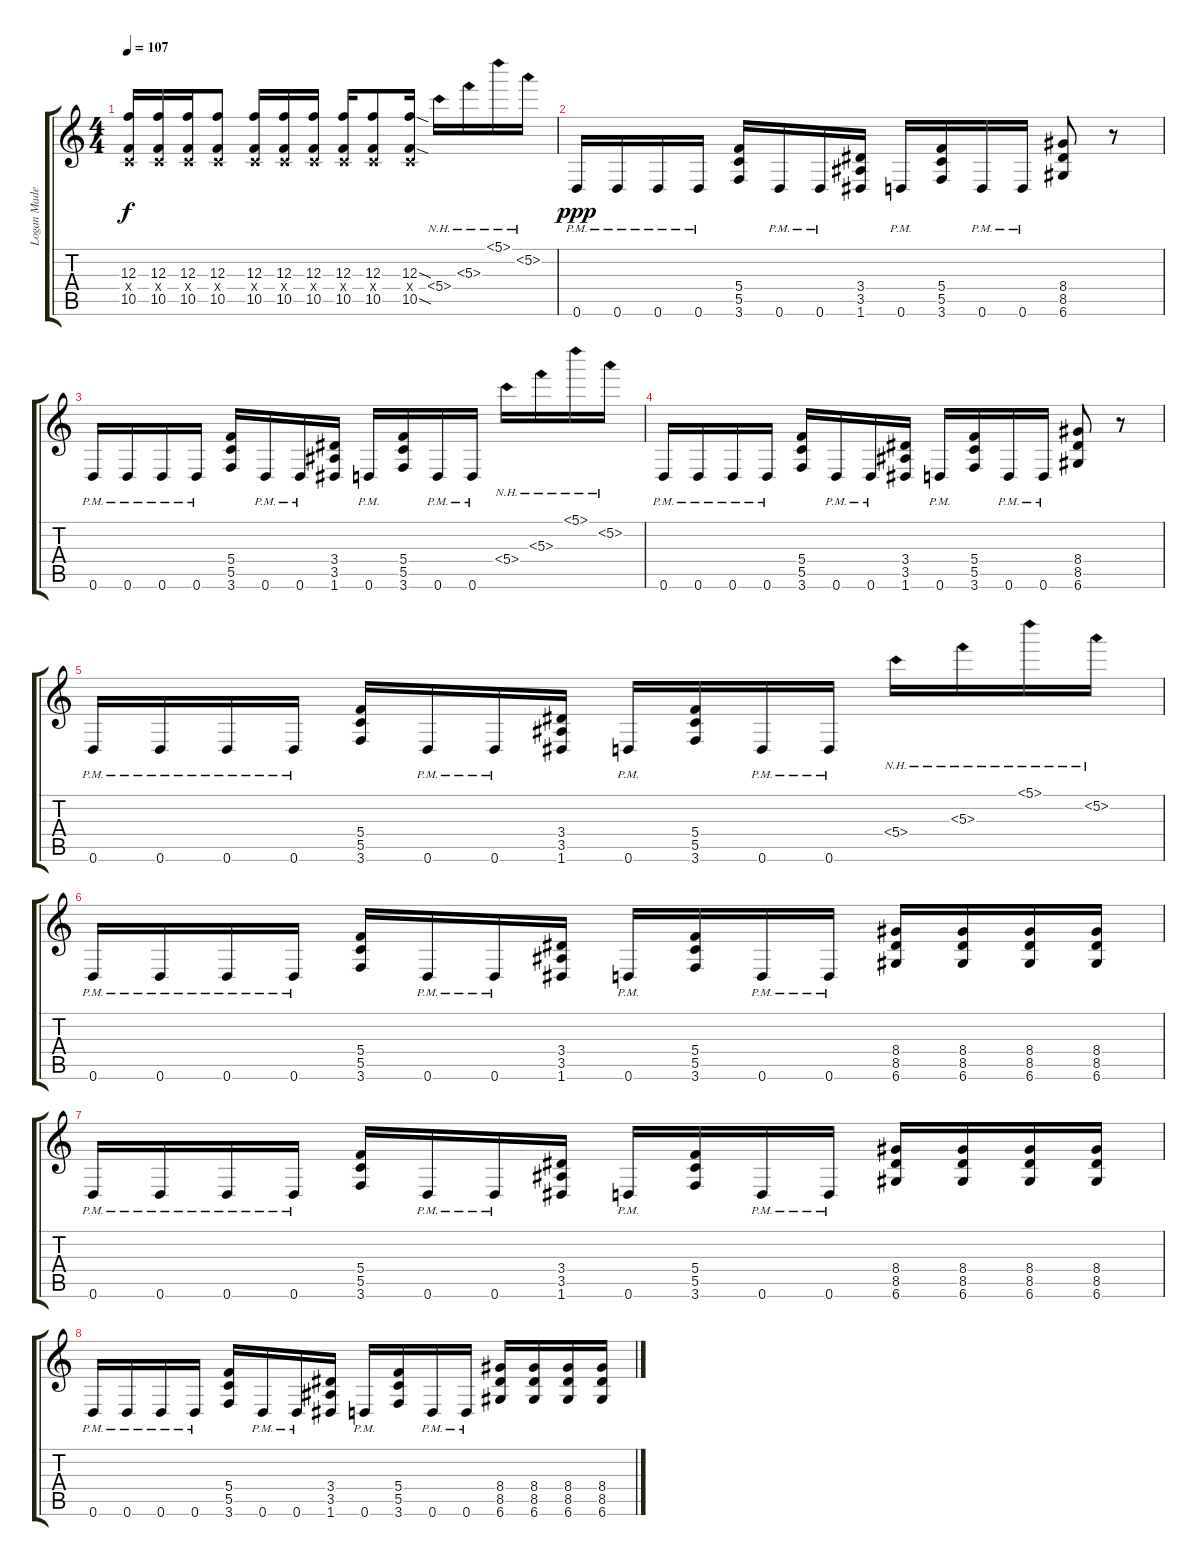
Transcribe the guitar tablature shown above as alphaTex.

\track ("Logan Mader" "Logan Made") {instrument distortionguitar}
\staff {score tabs}
\tuning (D4 A3 F3 C3 G2 D2) {hide}
\ts (4 4)
\tempo 107
\clef g2
\ks c
(12.3 0.4{x} 10.5).16{dy f} (12.3 0.4{x} 10.5).16 (12.3 0.4{x} 10.5).16 (12.3 0.4{x} 10.5).8 (12.3 0.4{x} 10.5).16 (12.3 0.4{x} 10.5).16 (12.3 0.4{x} 10.5).16 (12.3 0.4{x} 10.5).16 (12.3 0.4{x} 10.5).8 (12.3{sod} 0.4{x} 10.5{sod}).16 5.4{nh}.16 5.3{nh}.16 5.1{nh}.16 5.2{nh}.16 |
0.6{pm}.16{dy ppp} 0.6{pm}.16 0.6{pm}.16 0.6{pm}.16 (5.4 5.5 3.6).16 0.6{pm}.16 0.6{pm}.16 (3.4 3.5 1.6).16 0.6{pm}.16 (5.4 5.5 3.6).16 0.6{pm}.16 0.6{pm}.16 (8.4 8.5 6.6).8 r.8 |
0.6{pm}.16 0.6{pm}.16 0.6{pm}.16 0.6{pm}.16 (5.4 5.5 3.6).16 0.6{pm}.16 0.6{pm}.16 (3.4 3.5 1.6).16 0.6{pm}.16 (5.4 5.5 3.6).16 0.6{pm}.16 0.6{pm}.16 5.4{nh}.16 5.3{nh}.16 5.1{nh}.16 5.2{nh}.16 |
0.6{pm}.16 0.6{pm}.16 0.6{pm}.16 0.6{pm}.16 (5.4 5.5 3.6).16 0.6{pm}.16 0.6{pm}.16 (3.4 3.5 1.6).16 0.6{pm}.16 (5.4 5.5 3.6).16 0.6{pm}.16 0.6{pm}.16 (8.4 8.5 6.6).8 r.8 |
0.6{pm}.16 0.6{pm}.16 0.6{pm}.16 0.6{pm}.16 (5.4 5.5 3.6).16 0.6{pm}.16 0.6{pm}.16 (3.4 3.5 1.6).16 0.6{pm}.16 (5.4 5.5 3.6).16 0.6{pm}.16 0.6{pm}.16 5.4{nh}.16 5.3{nh}.16 5.1{nh}.16 5.2{nh}.16 |
0.6{pm}.16 0.6{pm}.16 0.6{pm}.16 0.6{pm}.16 (5.4 5.5 3.6).16 0.6{pm}.16 0.6{pm}.16 (3.4 3.5 1.6).16 0.6{pm}.16 (5.4 5.5 3.6).16 0.6{pm}.16 0.6{pm}.16 (8.4 8.5 6.6).16 (8.4 8.5 6.6).16 (8.4 8.5 6.6).16 (8.4 8.5 6.6).16 |
0.6{pm}.16 0.6{pm}.16 0.6{pm}.16 0.6{pm}.16 (5.4 5.5 3.6).16 0.6{pm}.16 0.6{pm}.16 (3.4 3.5 1.6).16 0.6{pm}.16 (5.4 5.5 3.6).16 0.6{pm}.16 0.6{pm}.16 (8.4 8.5 6.6).16 (8.4 8.5 6.6).16 (8.4 8.5 6.6).16 (8.4 8.5 6.6).16 |
0.6{pm}.16 0.6{pm}.16 0.6{pm}.16 0.6{pm}.16 (5.4 5.5 3.6).16 0.6{pm}.16 0.6{pm}.16 (3.4 3.5 1.6).16 0.6{pm}.16 (5.4 5.5 3.6).16 0.6{pm}.16 0.6{pm}.16 (8.4 8.5 6.6).16 (8.4 8.5 6.6).16 (8.4 8.5 6.6).16 (8.4 8.5 6.6).16
